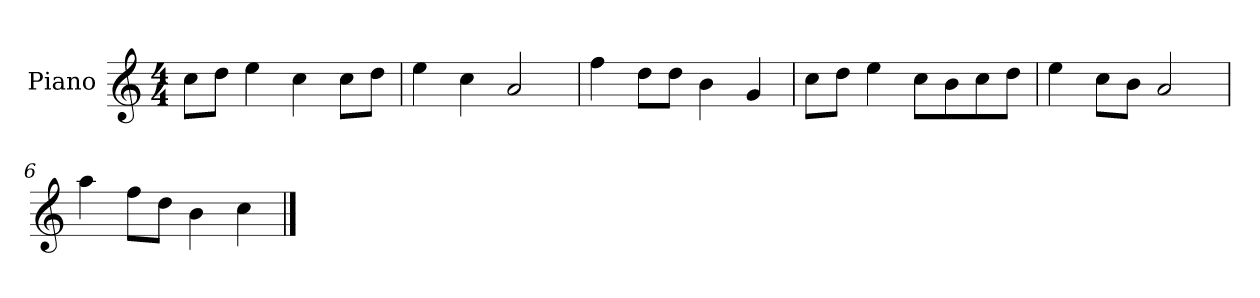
**kern
*part1
*staff1
*I"Piano
*I'P-no
*clefG2
*k[]
*M4/4
*MM90
=1
8cc\L
8dd\J
4ee\
4cc\
8cc\L
8dd\J
=2
4ee\
4cc\
2a/
=3
4ff\
8dd\L
8dd\J
4b\
4g/
=4
8cc\L
8dd\J
4ee\
8cc\L
8b\
8cc\
8dd\J
=5
4ee\
8cc\L
8b\J
2a/
=6
4aa\
8ff\L
8dd\J
4b\
4cc\
==
*-
